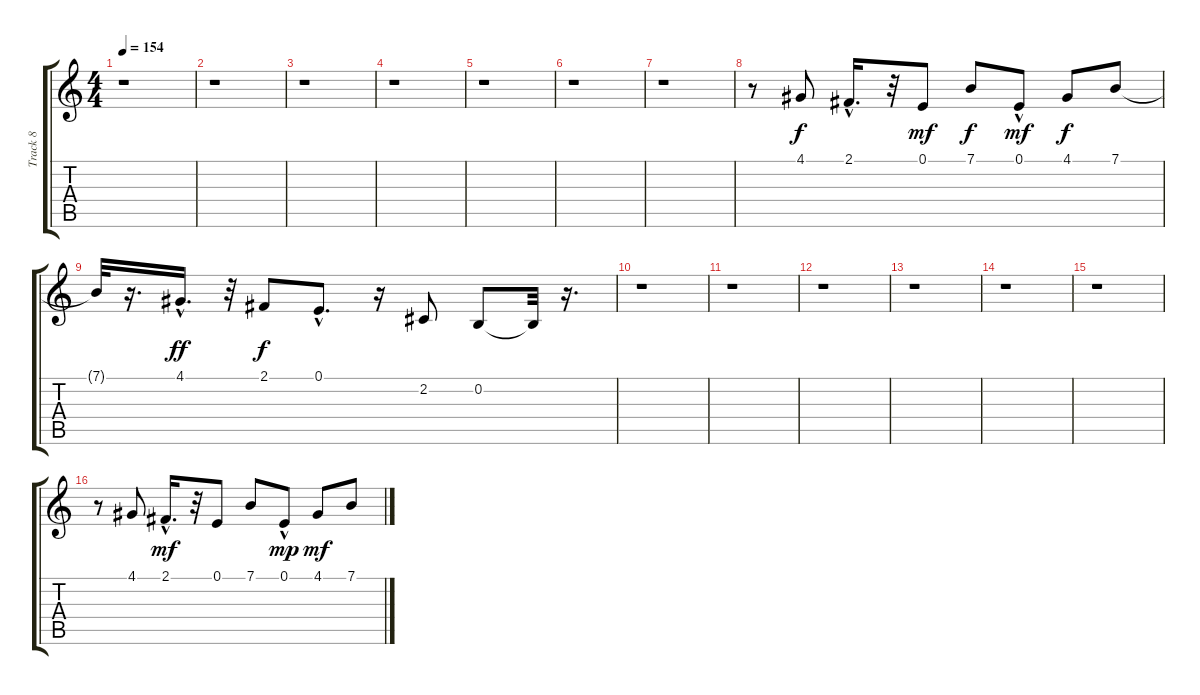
\track ("Track 8" "Track 8") {instrument acousticgrandpiano}
\staff {score tabs}
\tuning (E4 B3 G3 D3 A2 E2) {hide}
\ts (4 4)
\tempo 154
\clef g2
\ks c
r.1{dy f instrument acousticgrandpiano} |
r.1 |
r.1 |
r.1 |
r.1 |
r.1 |
r.1 |
r.8 4.1.8 2.1{hac}.16{d} r.32 0.1.8{dy mf} 7.1.8{dy f} 0.1{hac}.8{dy mf} 4.1.8{dy f} 7.1.8 |
7.1{t}.32 r.16{d} 4.1{hac}.16{d dy ff} r.32 2.1.8{dy f} 0.1{hac}.8{d} r.16 2.2.8 0.2.8 0.2{t}.32 r.16{d} |
r.1 |
r.1 |
r.1 |
r.1 |
r.1 |
r.1 |
r.8 4.1.8 2.1{hac}.16{d dy mf} r.32 0.1.8 7.1.8 0.1{hac}.8{dy mp} 4.1.8{dy mf} 7.1.8
